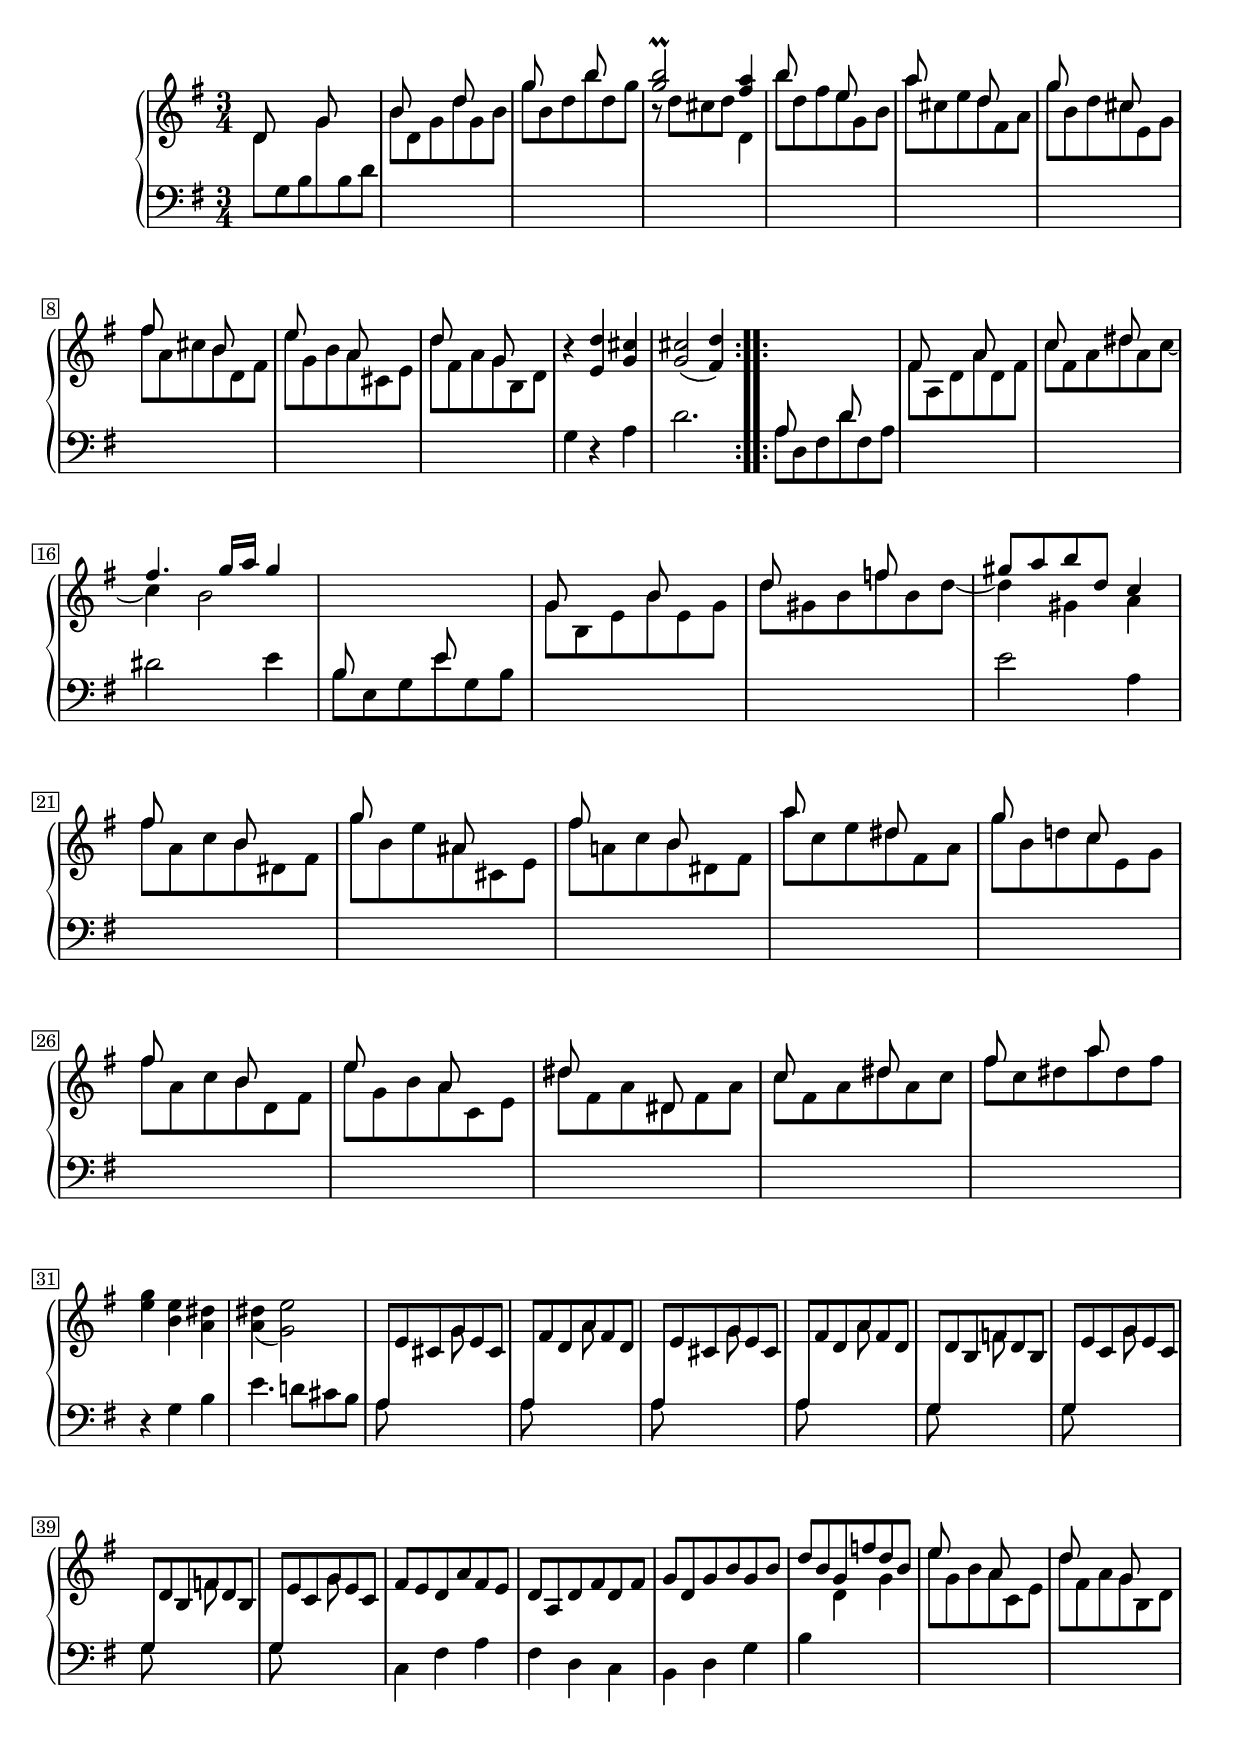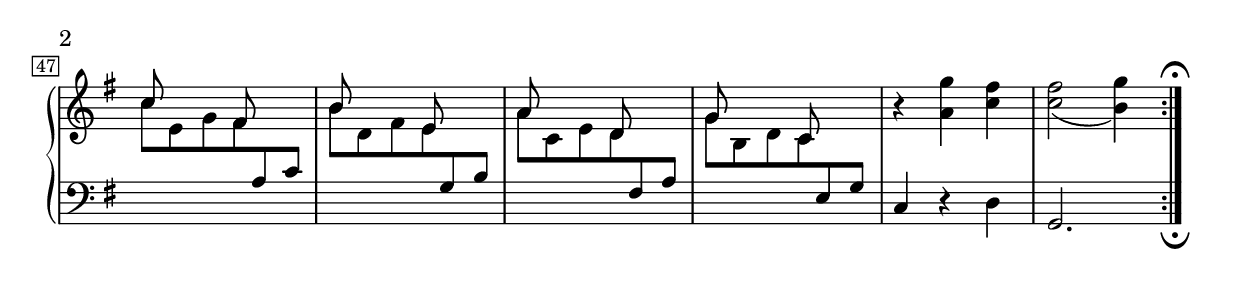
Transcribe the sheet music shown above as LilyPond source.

Global = {
  \key g \major
  \time 3/4
  \include "../../global.ly"
}

staffLower = { \change Staff = "lower" }
staffUpper = { \change Staff = "upper" }

Soprano = \context Voice = "one" \relative c' {
  \voiceOne
  \stemUp\tieUp
  \override MultiMeasureRest.staff-position = #0
  \override Rest.staff-position = #0
  \label #'PartitaVMinuetto
  \repeat volta 2 {
  %1
  | d8 s s g s s
  | b s s d s s
  | g s s b s s
  | <b g>2\prall <a fis>4
  %5
  | b8 s s e, s s
  | a s s d, s s
  | g s s cis, s s
  | fis s s b, s s
  | e s s a, s s
  %10
  | d s s g, s s
  | r4 <e d'> <g cis>
  | q2_( <fis d'>4)
  }
  %\break
  \repeat volta 2 {
  | \staffLower a,8 s s d s s
  | \staffUpper fis s s a s s
  %15
  | c s s dis s s
    \break
  | fis4. g16 a g4
  | s2.
  | g,8 s s b s s
  | d s s f s s
  %20
  | gis a b d, c4
    \break
  | fis8 s s b, s s
  | g' s s ais, s s
  | fis' s s b, s s
  | a' s s dis, s s
  %25
  | g s s c, s s
    \break
  | fis s s b, s s
  | e s s a, s s
  | dis s s dis, s s
  | c' s s dis s s
  %30
  | fis s s a s s
    \break
  | \stemDown <e g>4 <b e> <a dis>
  | <a dis>4_( <g e'>2)
  | \override Beam.damping = #+inf.0
    \stemUp
    \repeat unfold 2 {
      \staffLower a,8 \staffUpper e' cis g' e cis
      \staffLower a8 \staffUpper fis' d a' fis d
    }
  %37
  | \repeat unfold 2 {
      \staffLower g,8 \staffUpper d' b f' d b
      \staffLower g8 \staffUpper e' c g' e c
    }
  %41
  | fis e d a' fis e
  | d a d fis d fis
  | g d g b g b
  | d b g f' d b
  %45
  | e s s a, s s
  | d s s g, s s
    \break
  | c s s fis, s s
  | b s s e, s s
  | a s s d, s s
  %50
  | g s s c, s s
  | \stemNeutral r4 <a' g'> <c fis>
  | <c fis>2_( <b g'>4)
    \override Score.TextMark.self-alignment-X = #CENTER
    \textEndMark \markup { \musicglyph "scripts.ufermata" }
    \fine
  }
}

Alto = \context Voice = "two" \relative c' {
  \voiceTwo
  \stemDown\tieDown
  \override Beam.damping = #+inf.0
  \override Rest.staff-position = #0
  %1
  | s2.*13
  %14
  | fis8 a, d a' d, fis
  | c' fis, a dis a c~
  | c4 b2
  | s2.
  | g8 b, e b' e, g
  | d' gis, b f' b, d~
  %20
  | d4 gis, a
  | fis'8 a, c b dis, fis
  | g' b, e ais, cis, e
  | fis' a, c b dis, fis
  | a' c, e dis fis, a
  %25
  | g' b, d c e, g
  | fis' a, c b d, fis
  | e' g, b a c, e
  | dis' fis, a dis, fis a
  | c fis, a dis a c
  %30
  | fis c dis a' dis, fis
}

Tenor = \context Voice = "three" \relative c {
  \voiceThree
  \stemUp\tieUp
  \override Rest.staff-position = #0
  %1
  | s2.*16
  | b'8 s s e s s
  | s2.*2
  %20
}

Bass = \context Voice = "four" \relative c {
  \voiceFour
  \stemDown\tieDown
  \override MultiMeasureRest.staff-position = #0
  \override Rest.staff-position = #0
  %1
  \repeat volta 2 {
  | \override Beam.damping = #+inf.0
    \staffUpper d'8 \staffLower g, b \staffUpper g' \staffLower b, d
  | \staffUpper b' d, g d' g, b
  | g' b, d b' d, g
  | r d cis d d,4
  %5
  | b''8 d, fis e g, b
  | a' cis, e d fis, a
  | g' b, d cis e, g
  | fis' a, cis b d, fis
  | e' g, b a cis, e
  %10
  | d' fis, a g b, d
  | \staffLower g,4 r a
  | d2.
  }
  \repeat volta 2 {
  | a8 d, fis d' fis, a
  | s2.*2
  %16
  | dis2 e4
  | b8 e, g e' g, b
  | s2.*2
  %20
  | e2 a,4
  | s2.*10
  %31
  | r4 g b
  | e4. d8[ cis b]
  | \repeat unfold 2 {
      \staffLower a s s \staffUpper g' s s
      \staffLower a, s s \staffUpper a' s s
    }
  %37
  | \repeat unfold 2 {
      \staffLower g, s s \staffUpper f' s s
      \staffLower g, s s \staffUpper g' s s
    }
  %41
  | \staffLower c,,4 fis a
  | fis d c
  | b d g
  | b \staffUpper d g
  %45
  | e'8 g, b a c, e
  | d' fis, a g b, d
  | c' e, g fis \staffLower\stemUp a, c
  | \staffUpper\stemDown b' d, fis e \staffLower\stemUp g, b
  | \staffUpper\stemDown a' c, e d \staffLower\stemUp fis, a
  %50
  | \staffUpper\stemDown g' b, d c \staffLower\stemUp e, g
  | \stemNeutral c,4 r d
  | g,2.
    \tweak direction #DOWN
    \textEndMark \markup { \musicglyph "scripts.dfermata" }
  }
}

\score {
  \new PianoStaff
  <<
    \accidentalStyle Score.piano
    \context Staff = "upper" <<
      \set Staff.midiInstrument = #"acoustic grand"
      \Global
      \clef treble
      \Soprano
      \Alto
    >>
    \context Staff = "lower" <<
      \set Staff.midiInstrument = #"acoustic grand"
      \Global
      \clef bass
      \Tenor
      \Bass
    >>
  >>
  \header {
    composer = ##f % "Johann Sebastian Bach"
    opus = ##f % "BWV 829"
    title = \markup { "Tempo di Menuetto" }
    subtitle = ##f
  }
  \layout {
    \context {
      \PianoStaff
      \override Parentheses.font-size = #-2
      \override TextScript.font-shape = #'italic
      \override TextScript.font-size = #-1
    }
  }
  \midi {
    \tempo 4. = 140
  }
}
